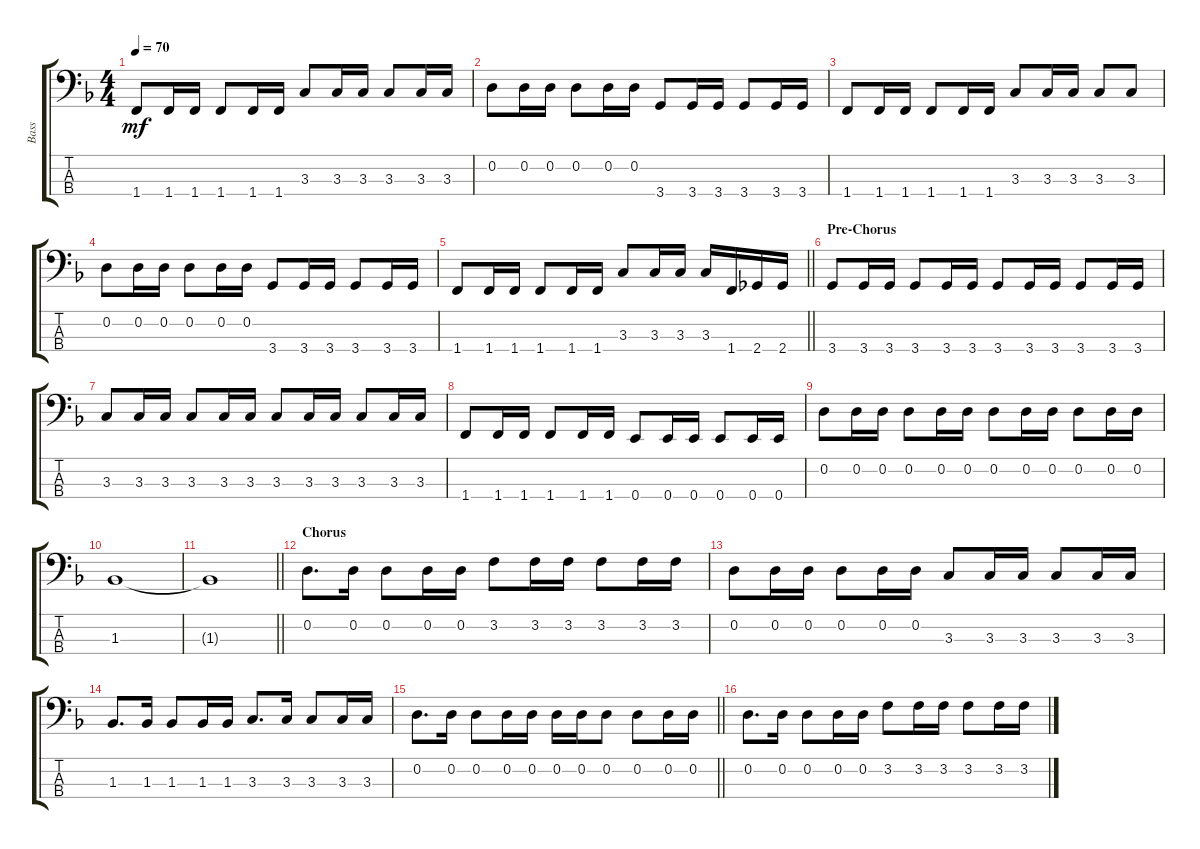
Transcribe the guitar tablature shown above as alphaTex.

\track ("Bass" "Bass") {instrument electricbassfinger}
\staff {score tabs}
\tuning (G2 D2 A1 E1) {hide}
\ts (4 4)
\tempo 70
\clef f4
\ks f
1.4.8{dy mf} 1.4.16 1.4.16 1.4.8 1.4.16 1.4.16 3.3.8 3.3.16 3.3.16 3.3.8 3.3.16 3.3.16 |
0.2.8 0.2.16 0.2.16 0.2.8 0.2.16 0.2.16 3.4.8 3.4.16 3.4.16 3.4.8 3.4.16 3.4.16 |
1.4.8 1.4.16 1.4.16 1.4.8 1.4.16 1.4.16 3.3.8 3.3.16 3.3.16 3.3.8 3.3.8 |
0.2.8 0.2.16 0.2.16 0.2.8 0.2.16 0.2.16 3.4.8 3.4.16 3.4.16 3.4.8 3.4.16 3.4.16 |
\barLineRight lightlight
1.4.8 1.4.16 1.4.16 1.4.8 1.4.16 1.4.16 3.3.8 3.3.16 3.3.16 3.3.16 1.4.16 2.4.16 2.4.16 |
\section ("" "Pre-Chorus")
3.4.8 3.4.16 3.4.16 3.4.8 3.4.16 3.4.16 3.4.8 3.4.16 3.4.16 3.4.8 3.4.16 3.4.16 |
3.3.8 3.3.16 3.3.16 3.3.8 3.3.16 3.3.16 3.3.8 3.3.16 3.3.16 3.3.8 3.3.16 3.3.16 |
1.4.8 1.4.16 1.4.16 1.4.8 1.4.16 1.4.16 0.4.8 0.4.16 0.4.16 0.4.8 0.4.16 0.4.16 |
0.2.8 0.2.16 0.2.16 0.2.8 0.2.16 0.2.16 0.2.8 0.2.16 0.2.16 0.2.8 0.2.16 0.2.16 |
1.3.1 |
\barLineRight lightlight
1.3{t}.1 |
\section ("" "Chorus")
0.2.8{d} 0.2.16 0.2.8 0.2.16 0.2.16 3.2.8 3.2.16 3.2.16 3.2.8 3.2.16 3.2.16 |
0.2.8 0.2.16 0.2.16 0.2.8 0.2.16 0.2.16 3.3.8 3.3.16 3.3.16 3.3.8 3.3.16 3.3.16 |
1.3.8{d} 1.3.16 1.3.8 1.3.16 1.3.16 3.3.8{d} 3.3.16 3.3.8 3.3.16 3.3.16 |
\barLineRight lightlight
0.2.8{d} 0.2.16 0.2.8 0.2.16 0.2.16 0.2.16 0.2.16 0.2.8 0.2.8 0.2.16 0.2.16 |
0.2.8{d} 0.2.16 0.2.8 0.2.16 0.2.16 3.2.8 3.2.16 3.2.16 3.2.8 3.2.16 3.2.16
